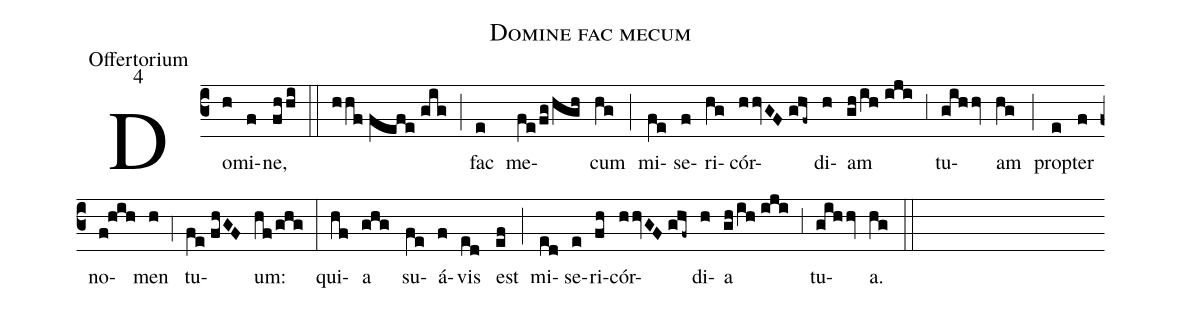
name:Domine fac mecum;
office-part:Offertorium;
mode:4;
%%
(c3) Do(h)mi(f)ne,(fhhi) (::) (hhf//fefe//gig) (;) fac(e) me(fe/fg/hgh)cum(hg) (;) mi(fe)se(f)ri(hg)cór(hhvGF//ghf~)di(h)am(gh/ih//iji) (;3) tu(gihhv)am(hg) (;) prop(e)ter(f) no(f!hih)men(h) (;4) tu(fe//fhGF)um:(hf/ghg) (:) qui(hf)a(ghg) su(fe)á(f)vis(ed) est(ef) (;) mi(ed)se(e)ri(fh)cór(hhvGF//ghf~)di(h)a(gh/ih//iji) (;3) tu(gihhv)a.(hg) (::)
